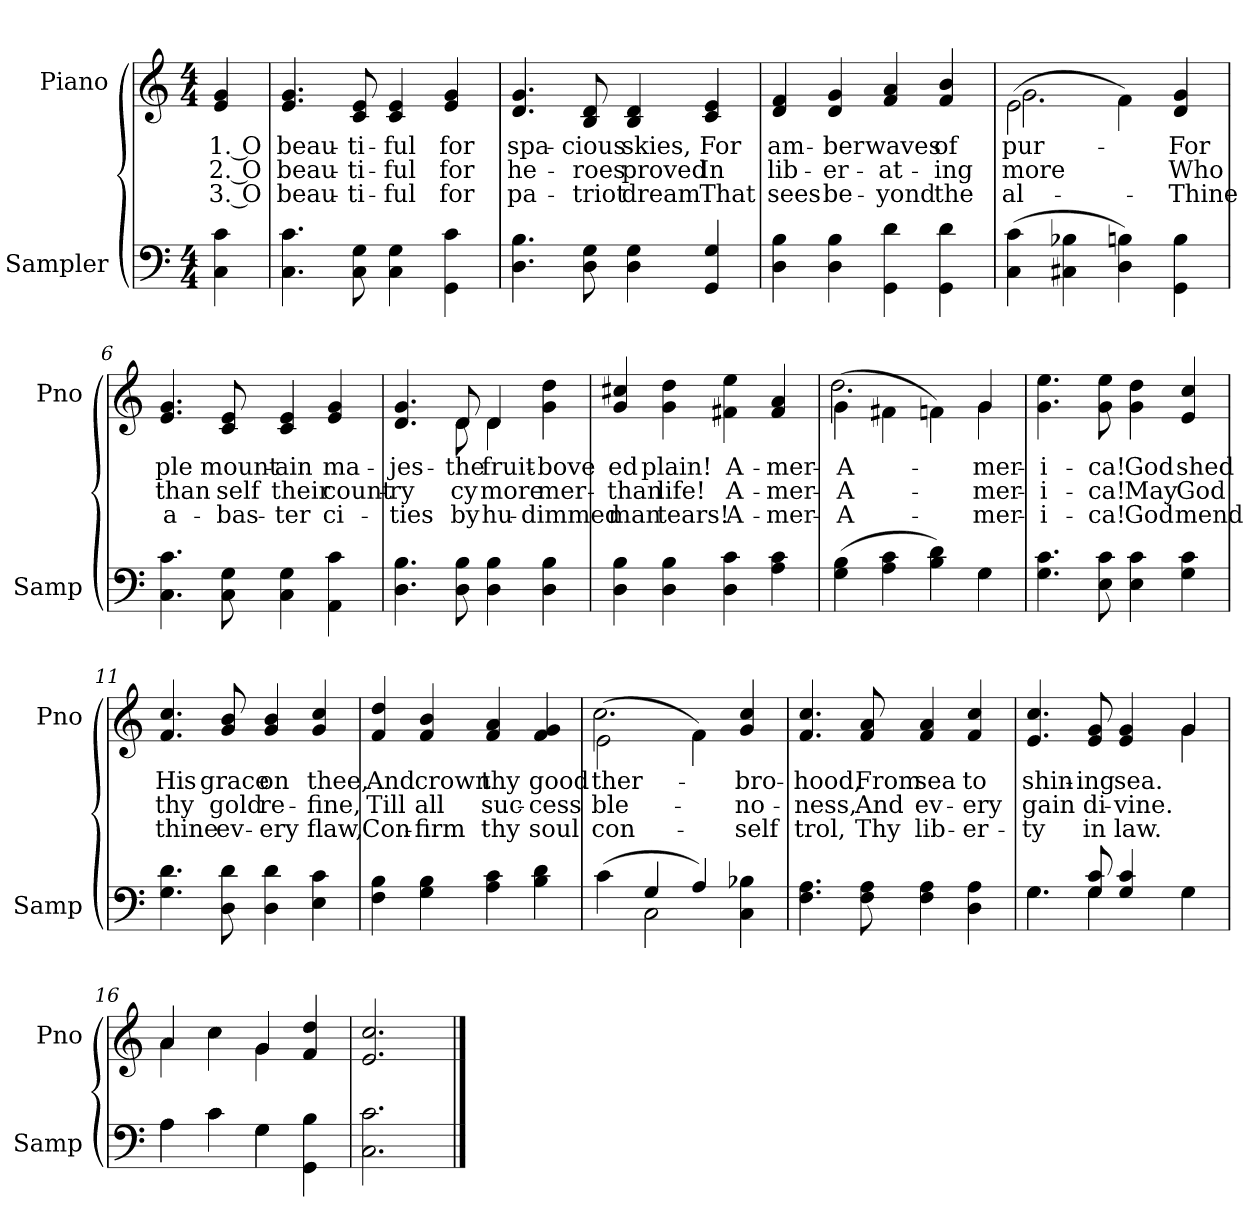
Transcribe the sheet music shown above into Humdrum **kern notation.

**kern	**kern	**text	**text	**text
*part2	*part1	*part1	*part1	*part1
*staff2	*staff1	*staff1	*staff1	*staff1
*I"Sampler	*I"Piano	*	*	*
*I'Samp	*I'Pno	*	*	*
*clefF4	*clefG2	*	*	*
*M4/4	*M4/4	*	*	*
=1	=1	=1	=1	=1
4C 4c	4e 4g	1. O	2. O	3. O
=2	=2	=2	=2	=2
4.C 4.c	4.e 4.g	beau-	beau-	beau-
8C 8G	8c 8e	-ti-	-ti-	-ti-
4C 4G	4c 4e	-ful	-ful	-ful
4GG 4c	4e 4g	for	for	for
=3	=3	=3	=3	=3
4.D 4.B	4.d 4.g	spa-	he-	pa-
8D 8G	8B 8d	-cious	-roes	-triot
4D 4G	4B 4d	skies,	proved	dream
4GG 4G	4c 4e	For	In	That
=4	=4	=4	=4	=4
4D 4B	4d 4f	am-	lib-	sees
4D 4B	4d 4g	-ber	-er-	be-
4GG 4d	4f 4a	waves	-at-	-yond
4GG 4d	4f 4b	of	-ing	the
=5	=5	=5	=5	=5
*	*^	*	*	*
(4C 4c	(2e\	2.g	pur-	more	al-
4C#X 4B-X	.	.	.	.	.
4D 4Bn)	4f\)	.	.	.	.
4GG 4B	4d 4g	4ryy	For	Who	Thine
*	*v	*v	*	*	*
=6	=6	=6	=6	=6
4.C 4.c	4.e 4.g	-ple	than	-a-
8C 8G	8c 8e	mount-	self	-bas-
4C 4G	4c 4e	-ain	their	-ter
4AA 4c	4e 4g	ma-	count-	ci-
=7	=7	=7	=7	=7
*	*^	*	*	*
4.D 4.B	4.d 4.g	4.ryy	-jes-	-ry	-ties
8D 8B	8d/	8d	the	-cy	by
4D 4B	4d/	4d	fruit-	more	hu-
4D 4B	4g 4dd	4ryy	-bove	mer-	-dimmed
*	*v	*v	*	*	*
=8	=8	=8	=8	=8
4D 4B	4g 4cc#X	-ed	than	-man
4D 4B	4g 4dd	plain!	life!	tears!
4D 4c	4f#X 4ee	A-	A-	A-
4A 4c	4f# 4a	-mer-	-mer-	-mer-
=9	=9	=9	=9	=9
*^	*^	*	*	*
(4G 4B	2.ryy	(4g\	2.dd	A-	A-	A-
4A 4c	.	4f#X\	.	.	.	.
4B 4d)	.	4fn\)	.	.	.	.
4G\	4G	4g/	4g	-mer-	-mer-	-mer-
*v	*v	*	*	*	*	*
*	*v	*v	*	*	*
=10	=10	=10	=10	=10
4.G 4.c	4.g 4.ee	-i-	-i-	-i-
8E 8c	8g 8ee	-ca!	-ca!	-ca!
4E 4c	4g 4dd	God	May	God
4G 4c	4e 4cc	shed	God	mend
=11	=11	=11	=11	=11
4.G 4.d	4.f 4.cc	His	thy	thine
8D 8d	8g 8b	grace	gold	ev-
4D 4d	4g 4b	on	re-	-ery
4E 4c	4g 4cc	thee,	-fine,	flaw,
=12	=12	=12	=12	=12
4F 4B	4f 4dd	And	Till	Con-
4G 4B	4f 4b	crown	all	-firm
4A 4c	4f 4a	thy	suc-	thy
4B 4d	4f 4g	good	-cess	soul
=13	=13	=13	=13	=13
*^	*^	*	*	*
(4c	4ryy	(2e\	2.cc	-ther-	-ble-	con-
4G/	2C	.	.	.	.	.
4A/)	.	4f\)	.	.	.	.
4C 4B-X	4ryy	4g 4cc	4ryy	bro-	no-	self
*v	*v	*	*	*	*	*
*	*v	*v	*	*	*
=14	=14	=14	=14	=14
4.F 4.A	4.f 4.cc	-hood,	-ness,	-trol,
8F 8A	8f 8a	From	And	Thy
4F 4A	4f 4a	sea	ev-	lib-
4D 4A	4f 4cc	to	-ery	-er-
=15	=15	=15	=15	=15
*^	*^	*	*	*
4.G\	4.G	4.e 4.cc	2.ryy	shin-	gain	-ty
8G 8c	4G	8e 8g	.	-ing	di-	in
4G 4c	.	4e 4g	.	sea.	-vine.	law.
.	4.ryy	.	.	.	.	.
4G\	.	4g/	4g	.	.	.
=16	=16	=16	=16	=16	=16	=16
4A\	4A	4a/	4a	.	.	.
4c\	4c	4cc\	4cc	.	.	.
4G\	4G	4g/	4g	.	.	.
4GG 4B	4ryy	4f 4dd	4ryy	.	.	.
*v	*v	*	*	*	*	*
*	*v	*v	*	*	*
=17	=17	=17	=17	=17
2.C 2.c	2.e 2.cc	.	.	.
==	==	==	==	==
*-	*-	*-	*-	*-
